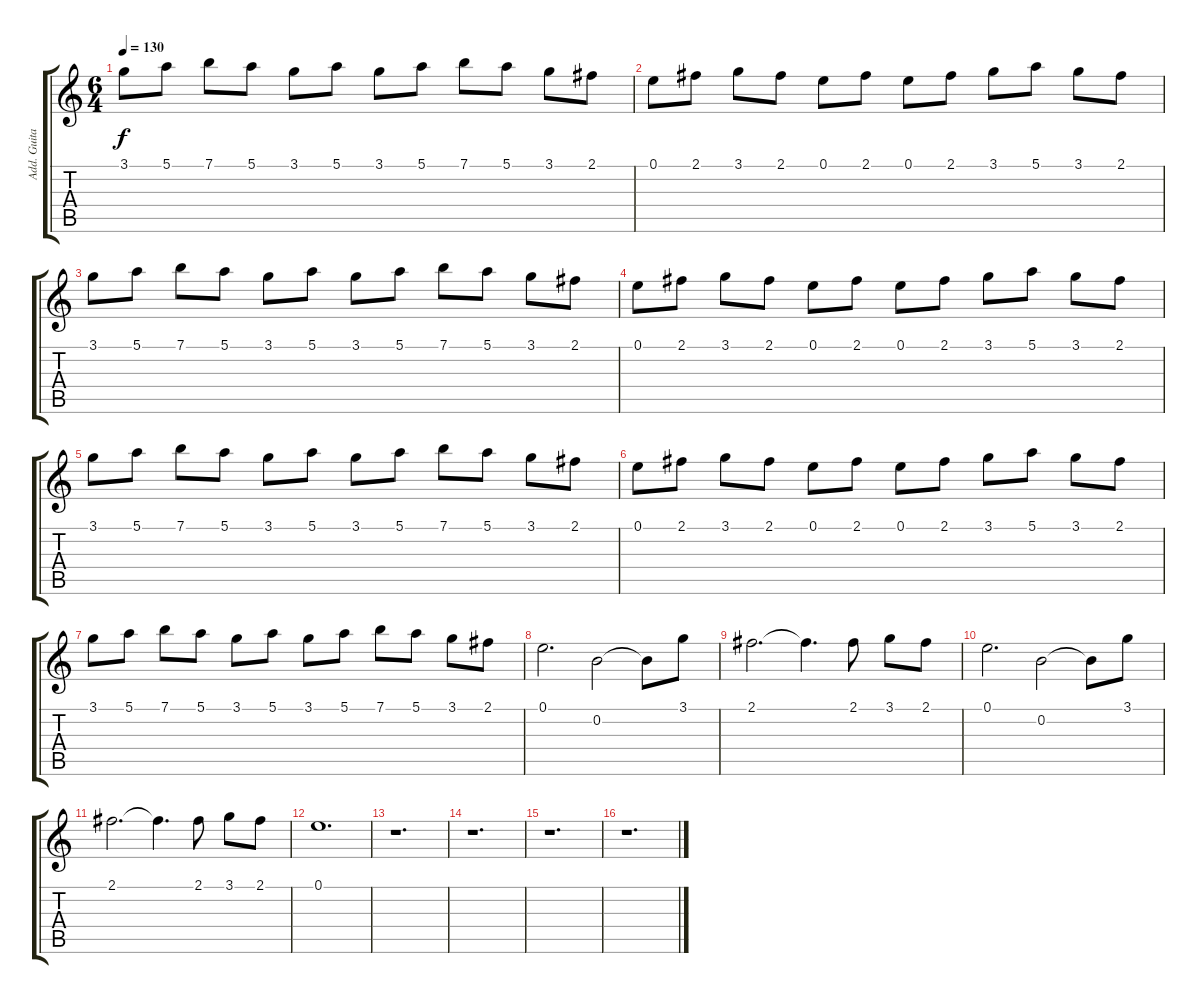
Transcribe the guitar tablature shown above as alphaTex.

\track ("Add. Guitar" "Add. Guita") {instrument distortionguitar}
\staff {score tabs}
\tuning (E4 B3 G3 D3 A2 E2) {hide}
\ts (6 4)
\tempo 130
\clef g2
\ks c
3.1.8{dy f} 5.1.8 7.1.8 5.1.8 3.1.8 5.1.8 3.1.8 5.1.8 7.1.8 5.1.8 3.1.8 2.1.8 |
0.1.8 2.1.8 3.1.8 2.1.8 0.1.8 2.1.8 0.1.8 2.1.8 3.1.8 5.1.8 3.1.8 2.1.8 |
3.1.8 5.1.8 7.1.8 5.1.8 3.1.8 5.1.8 3.1.8 5.1.8 7.1.8 5.1.8 3.1.8 2.1.8 |
0.1.8 2.1.8 3.1.8 2.1.8 0.1.8 2.1.8 0.1.8 2.1.8 3.1.8 5.1.8 3.1.8 2.1.8 |
3.1.8 5.1.8 7.1.8 5.1.8 3.1.8 5.1.8 3.1.8 5.1.8 7.1.8 5.1.8 3.1.8 2.1.8 |
0.1.8 2.1.8 3.1.8 2.1.8 0.1.8 2.1.8 0.1.8 2.1.8 3.1.8 5.1.8 3.1.8 2.1.8 |
3.1.8 5.1.8 7.1.8 5.1.8 3.1.8 5.1.8 3.1.8 5.1.8 7.1.8 5.1.8 3.1.8 2.1.8 |
0.1.2{d} 0.2.2 0.2{t}.8 3.1.8 |
2.1.2{d} 2.1{t}.4{d} 2.1.8 3.1.8 2.1.8 |
0.1.2{d} 0.2.2 0.2{t}.8 3.1.8 |
2.1.2{d} 2.1{t}.4{d} 2.1.8 3.1.8 2.1.8 |
0.1.1{d} |
r.1{d} |
r.1{d} |
r.1{d} |
r.1{d}
